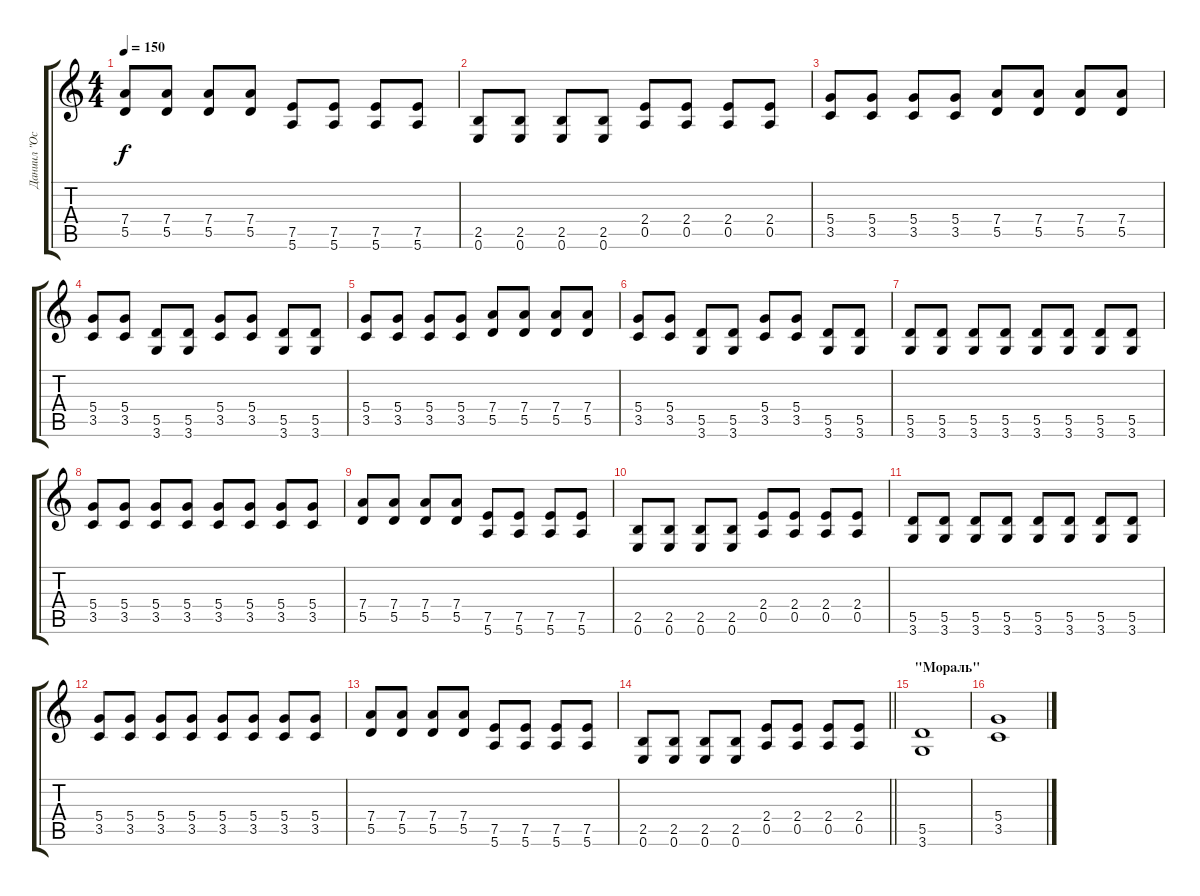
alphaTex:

\track ("Даниил \"Остин\" Шамаев" "Даниил \"Ос") {instrument overdrivenguitar}
\staff {score tabs}
\tuning (E4 B3 G3 D3 A2 E2) {hide}
\ts (4 4)
\tempo 150
\clef g2
\ks c
(7.4 5.5).8{dy f} (7.4 5.5).8 (7.4 5.5).8 (7.4 5.5).8 (7.5 5.6).8 (7.5 5.6).8 (7.5 5.6).8 (7.5 5.6).8 |
(2.5 0.6).8 (2.5 0.6).8 (2.5 0.6).8 (2.5 0.6).8 (2.4 0.5).8 (2.4 0.5).8 (2.4 0.5).8 (2.4 0.5).8 |
(5.4 3.5).8 (5.4 3.5).8 (5.4 3.5).8 (5.4 3.5).8 (7.4 5.5).8 (7.4 5.5).8 (7.4 5.5).8 (7.4 5.5).8 |
(5.4 3.5).8 (5.4 3.5).8 (5.5 3.6).8 (5.5 3.6).8 (5.4 3.5).8 (5.4 3.5).8 (5.5 3.6).8 (5.5 3.6).8 |
(5.4 3.5).8 (5.4 3.5).8 (5.4 3.5).8 (5.4 3.5).8 (7.4 5.5).8 (7.4 5.5).8 (7.4 5.5).8 (7.4 5.5).8 |
(5.4 3.5).8 (5.4 3.5).8 (5.5 3.6).8 (5.5 3.6).8 (5.4 3.5).8 (5.4 3.5).8 (5.5 3.6).8 (5.5 3.6).8 |
(5.5 3.6).8 (5.5 3.6).8 (5.5 3.6).8 (5.5 3.6).8 (5.5 3.6).8 (5.5 3.6).8 (5.5 3.6).8 (5.5 3.6).8 |
(5.4 3.5).8 (5.4 3.5).8 (5.4 3.5).8 (5.4 3.5).8 (5.4 3.5).8 (5.4 3.5).8 (5.4 3.5).8 (5.4 3.5).8 |
(7.4 5.5).8 (7.4 5.5).8 (7.4 5.5).8 (7.4 5.5).8 (7.5 5.6).8 (7.5 5.6).8 (7.5 5.6).8 (7.5 5.6).8 |
(2.5 0.6).8 (2.5 0.6).8 (2.5 0.6).8 (2.5 0.6).8 (2.4 0.5).8 (2.4 0.5).8 (2.4 0.5).8 (2.4 0.5).8 |
(5.5 3.6).8 (5.5 3.6).8 (5.5 3.6).8 (5.5 3.6).8 (5.5 3.6).8 (5.5 3.6).8 (5.5 3.6).8 (5.5 3.6).8 |
(5.4 3.5).8 (5.4 3.5).8 (5.4 3.5).8 (5.4 3.5).8 (5.4 3.5).8 (5.4 3.5).8 (5.4 3.5).8 (5.4 3.5).8 |
(7.4 5.5).8 (7.4 5.5).8 (7.4 5.5).8 (7.4 5.5).8 (7.5 5.6).8 (7.5 5.6).8 (7.5 5.6).8 (7.5 5.6).8 |
\barLineRight lightlight
(2.5 0.6).8 (2.5 0.6).8 (2.5 0.6).8 (2.5 0.6).8 (2.4 0.5).8 (2.4 0.5).8 (2.4 0.5).8 (2.4 0.5).8 |
\section ("" "\"Мораль\"")
(5.5 3.6).1 |
(5.4 3.5).1
